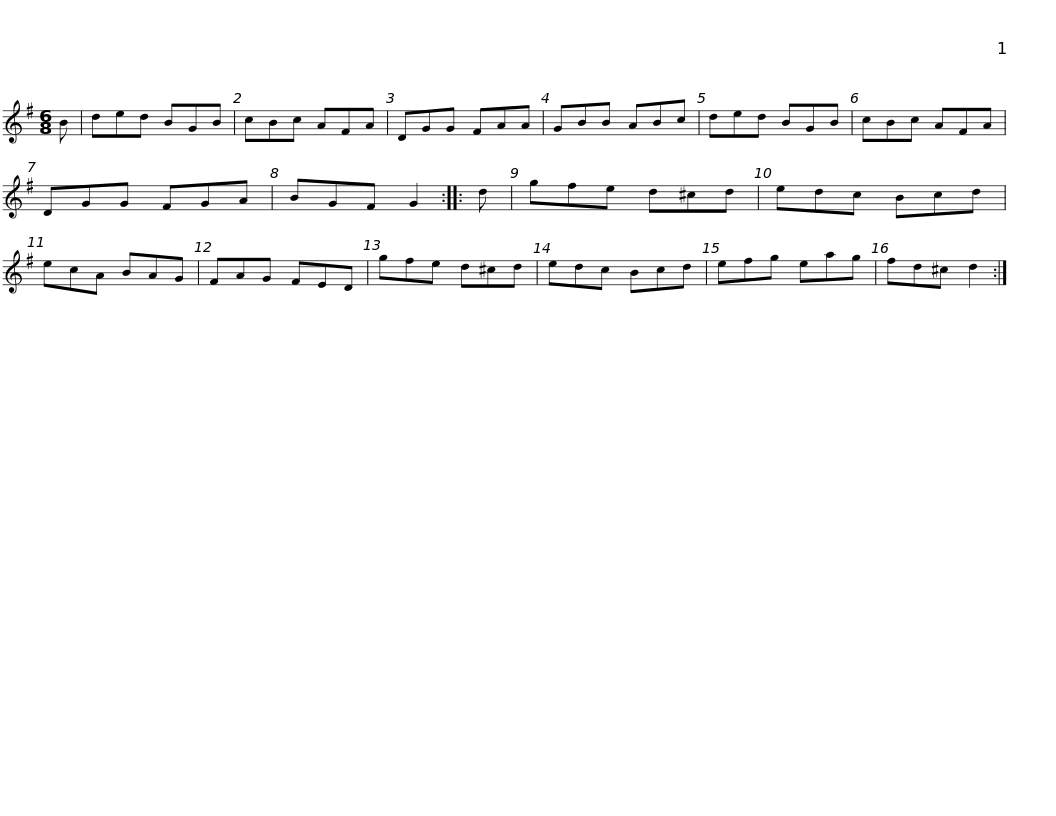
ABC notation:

X:1
L:1/8
M:6/8
I:linebreak $
K:G
V:1 treble
V:1
 B | ded BGB | cBc AFA | DGG FAA | GBB ABc | %5
 ded BGB | cBc AFA | DGG FGA |$ BGF G2 :: d | %10
 gfe d^cd | edc Bcd | ecA BAG | FAG FED | gfe d^cd | %15
 edc Bcd |$ efg eag | fd^c d2 :| %18
